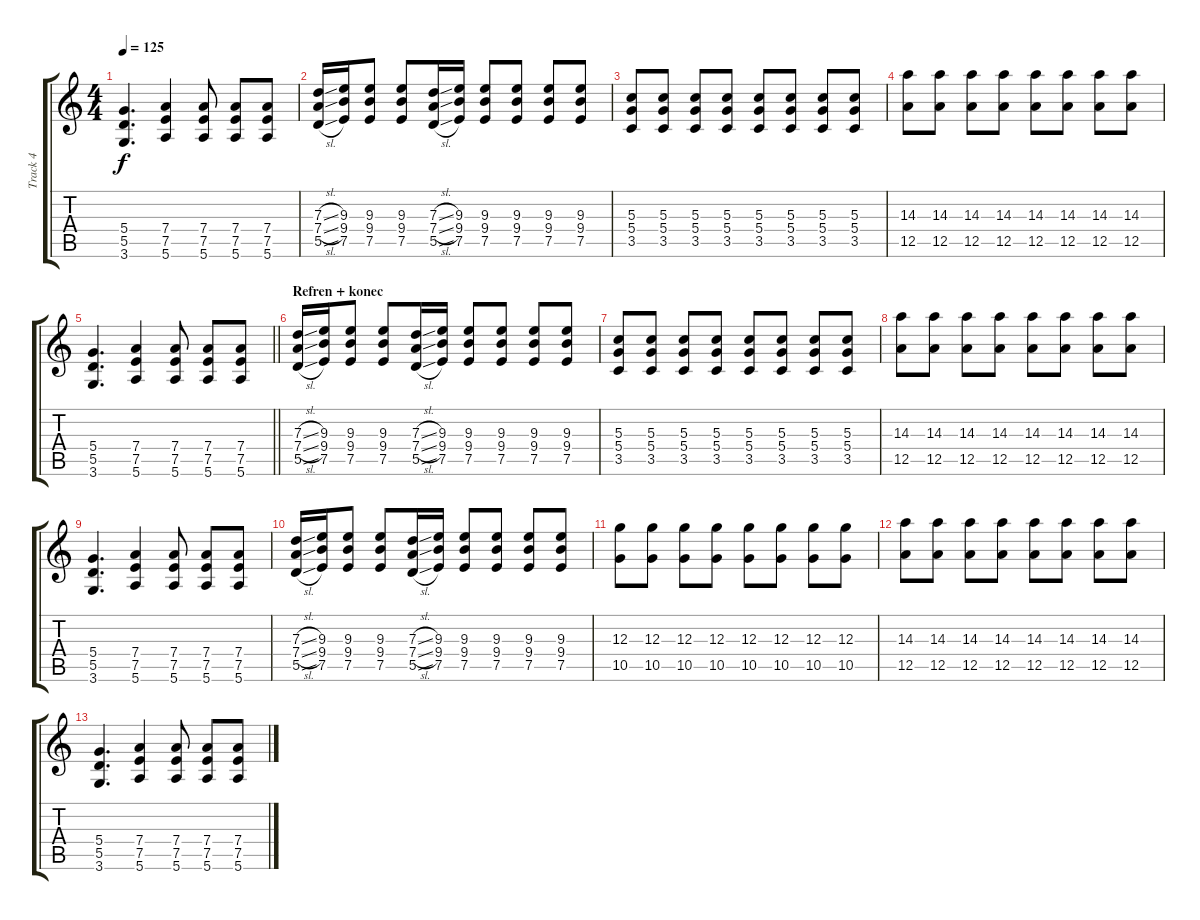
\track ("Track 4" "Track 4") {instrument distortionguitar}
\staff {score tabs}
\tuning (E4 B3 G3 D3 A2 E2) {hide}
\ts (4 4)
\tempo 125
\clef g2
\ks c
(5.4 5.5 3.6).4{d dy f} (7.4 7.5 5.6).4 (7.4 7.5 5.6).8 (7.4 7.5 5.6).8 (7.4 7.5 5.6).8 |
(7.3{sl} 7.4{sl} 5.5{sl}).16 (9.3 9.4 7.5).16 (9.3 9.4 7.5).8 (9.3 9.4 7.5).8 (7.3{sl} 7.4{sl} 5.5{sl}).16 (9.3 9.4 7.5).16 (9.3 9.4 7.5).8 (9.3 9.4 7.5).8 (9.3 9.4 7.5).8 (9.3 9.4 7.5).8 |
(5.3 5.4 3.5).8 (5.3 5.4 3.5).8 (5.3 5.4 3.5).8 (5.3 5.4 3.5).8 (5.3 5.4 3.5).8 (5.3 5.4 3.5).8 (5.3 5.4 3.5).8 (5.3 5.4 3.5).8 |
(14.3 12.5).8 (14.3 12.5).8 (14.3 12.5).8 (14.3 12.5).8 (14.3 12.5).8 (14.3 12.5).8 (14.3 12.5).8 (14.3 12.5).8 |
\barLineRight lightlight
(5.4 5.5 3.6).4{d} (7.4 7.5 5.6).4 (7.4 7.5 5.6).8 (7.4 7.5 5.6).8 (7.4 7.5 5.6).8 |
\section ("" "Refren + konec")
(7.3{sl} 7.4{sl} 5.5{sl}).16 (9.3 9.4 7.5).16 (9.3 9.4 7.5).8 (9.3 9.4 7.5).8 (7.3{sl} 7.4{sl} 5.5{sl}).16 (9.3 9.4 7.5).16 (9.3 9.4 7.5).8 (9.3 9.4 7.5).8 (9.3 9.4 7.5).8 (9.3 9.4 7.5).8 |
(5.3 5.4 3.5).8 (5.3 5.4 3.5).8 (5.3 5.4 3.5).8 (5.3 5.4 3.5).8 (5.3 5.4 3.5).8 (5.3 5.4 3.5).8 (5.3 5.4 3.5).8 (5.3 5.4 3.5).8 |
(14.3 12.5).8 (14.3 12.5).8 (14.3 12.5).8 (14.3 12.5).8 (14.3 12.5).8 (14.3 12.5).8 (14.3 12.5).8 (14.3 12.5).8 |
(5.4 5.5 3.6).4{d} (7.4 7.5 5.6).4 (7.4 7.5 5.6).8 (7.4 7.5 5.6).8 (7.4 7.5 5.6).8 |
(7.3{sl} 7.4{sl} 5.5{sl}).16 (9.3 9.4 7.5).16 (9.3 9.4 7.5).8 (9.3 9.4 7.5).8 (7.3{sl} 7.4{sl} 5.5{sl}).16 (9.3 9.4 7.5).16 (9.3 9.4 7.5).8 (9.3 9.4 7.5).8 (9.3 9.4 7.5).8 (9.3 9.4 7.5).8 |
(12.3 10.5).8 (12.3 10.5).8 (12.3 10.5).8 (12.3 10.5).8 (12.3 10.5).8 (12.3 10.5).8 (12.3 10.5).8 (12.3 10.5).8 |
(14.3 12.5).8 (14.3 12.5).8 (14.3 12.5).8 (14.3 12.5).8 (14.3 12.5).8 (14.3 12.5).8 (14.3 12.5).8 (14.3 12.5).8 |
(5.4 5.5 3.6).4{d} (7.4 7.5 5.6).4 (7.4 7.5 5.6).8 (7.4 7.5 5.6).8 (7.4 7.5 5.6).8
